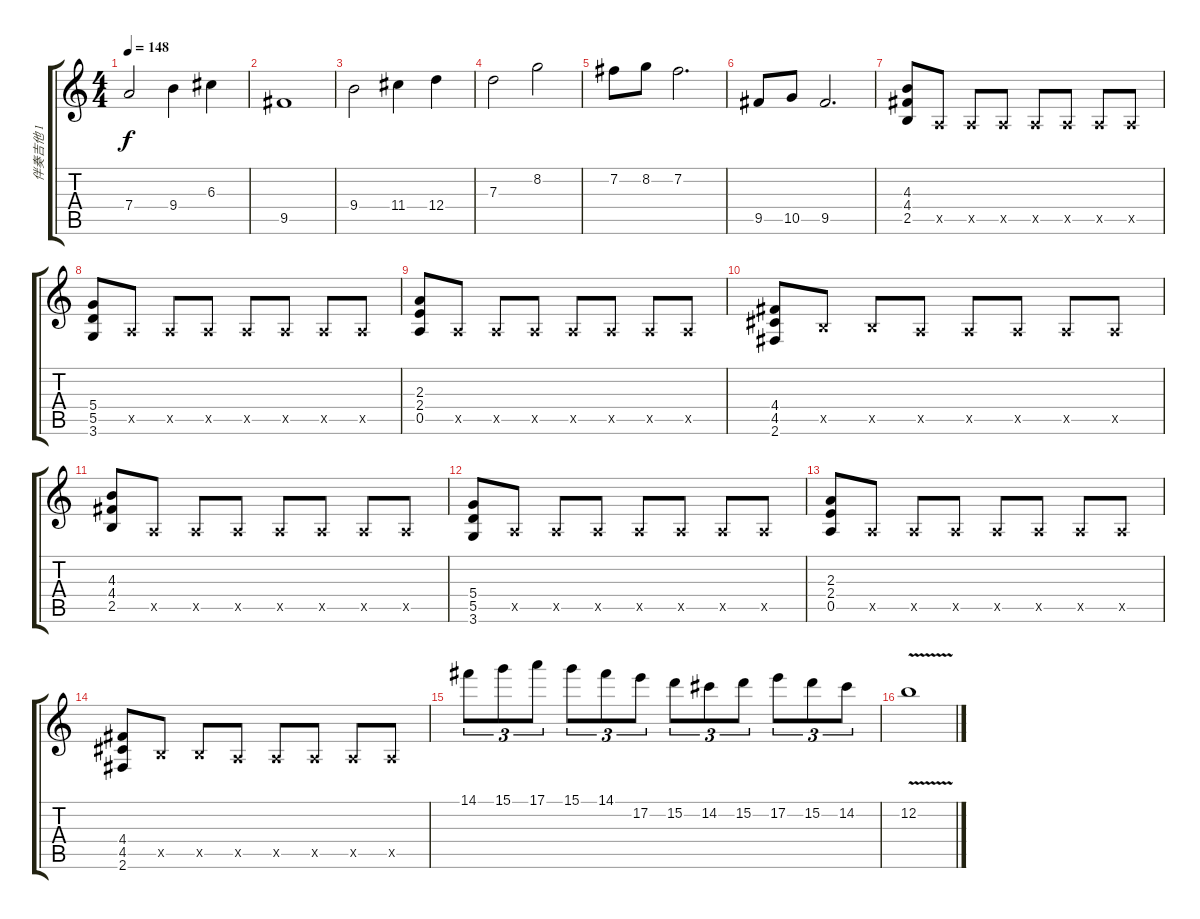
\track ("伴奏吉他 1" "伴奏吉他 1") {instrument overdrivenguitar}
\staff {score tabs}
\tuning (E4 B3 G3 D3 A2 E2) {hide}
\ts (4 4)
\tempo 148
\clef g2
\ks c
7.4.2{dy f} 9.4.4 6.3.4 |
9.5.1 |
9.4.2 11.4.4 12.4.4 |
7.3.2 8.2.2 |
7.2.8 8.2.8 7.2.2{d} |
9.5.8 10.5.8 9.5.2{d} |
(4.3 4.4 2.5).8 0.5{x}.8 0.5{x}.8 0.5{x}.8 0.5{x}.8 0.5{x}.8 0.5{x}.8 0.5{x}.8 |
(5.4 5.5 3.6).8 0.5{x}.8 0.5{x}.8 0.5{x}.8 0.5{x}.8 0.5{x}.8 0.5{x}.8 0.5{x}.8 |
(2.3 2.4 0.5).8 0.5{x}.8 0.5{x}.8 0.5{x}.8 0.5{x}.8 0.5{x}.8 0.5{x}.8 0.5{x}.8 |
(4.4 4.5 2.6).8 2.5{x}.8 2.5{x}.8 0.5{x}.8 0.5{x}.8 0.5{x}.8 0.5{x}.8 0.5{x}.8 |
(4.3 4.4 2.5).8 0.5{x}.8 0.5{x}.8 0.5{x}.8 0.5{x}.8 0.5{x}.8 0.5{x}.8 0.5{x}.8 |
(5.4 5.5 3.6).8 0.5{x}.8 0.5{x}.8 0.5{x}.8 0.5{x}.8 0.5{x}.8 0.5{x}.8 0.5{x}.8 |
(2.3 2.4 0.5).8 0.5{x}.8 0.5{x}.8 0.5{x}.8 0.5{x}.8 0.5{x}.8 0.5{x}.8 0.5{x}.8 |
(4.4 4.5 2.6).8 2.5{x}.8 2.5{x}.8 0.5{x}.8 0.5{x}.8 0.5{x}.8 0.5{x}.8 0.5{x}.8 |
14.1.8{tu (3 2)} 15.1.8{tu (3 2)} 17.1.8{tu (3 2)} 15.1.8{tu (3 2)} 14.1.8{tu (3 2)} 17.2.8{tu (3 2)} 15.2.8{tu (3 2)} 14.2.8{tu (3 2)} 15.2.8{tu (3 2)} 17.2.8{tu (3 2)} 15.2.8{tu (3 2)} 14.2.8{tu (3 2)} |
12.2{v}.1
